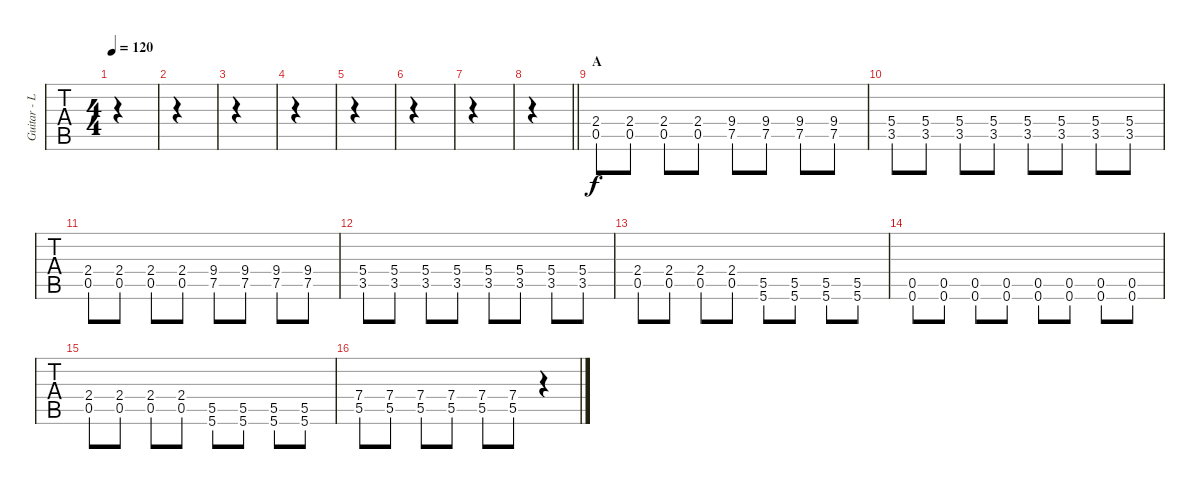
\track ("Guitar - Lead" "Guitar - L") {instrument overdrivenguitar}
\staff {tabs}
\tuning (E4 B3 G3 D3 A2 D2) {hide}
\ts (4 4)
\tempo 120
\clef g2
\ks g
|
|
|
|
|
|
|
\barLineRight lightlight
|
\section ("" "A")
\ks c
(2.4 0.5).8 (2.4 0.5).8 (2.4 0.5).8 (2.4 0.5).8 (9.4 7.5).8 (9.4 7.5).8 (9.4 7.5).8 (9.4 7.5).8 |
(5.4 3.5).8 (5.4 3.5).8 (5.4 3.5).8 (5.4 3.5).8 (5.4 3.5).8 (5.4 3.5).8 (5.4 3.5).8 (5.4 3.5).8 |
(2.4 0.5).8 (2.4 0.5).8 (2.4 0.5).8 (2.4 0.5).8 (9.4 7.5).8 (9.4 7.5).8 (9.4 7.5).8 (9.4 7.5).8 |
(5.4 3.5).8 (5.4 3.5).8 (5.4 3.5).8 (5.4 3.5).8 (5.4 3.5).8 (5.4 3.5).8 (5.4 3.5).8 (5.4 3.5).8 |
(2.4 0.5).8 (2.4 0.5).8 (2.4 0.5).8 (2.4 0.5).8 (5.5 5.6).8 (5.5 5.6).8 (5.5 5.6).8 (5.5 5.6).8 |
(0.5 0.6).8 (0.5 0.6).8 (0.5 0.6).8 (0.5 0.6).8 (0.5 0.6).8 (0.5 0.6).8 (0.5 0.6).8 (0.5 0.6).8 |
(2.4 0.5).8 (2.4 0.5).8 (2.4 0.5).8 (2.4 0.5).8 (5.5 5.6).8 (5.5 5.6).8 (5.5 5.6).8 (5.5 5.6).8 |
(7.4 5.5).8 (7.4 5.5).8 (7.4 5.5).8 (7.4 5.5).8 (7.4 5.5).8 (7.4 5.5).8 r.4
